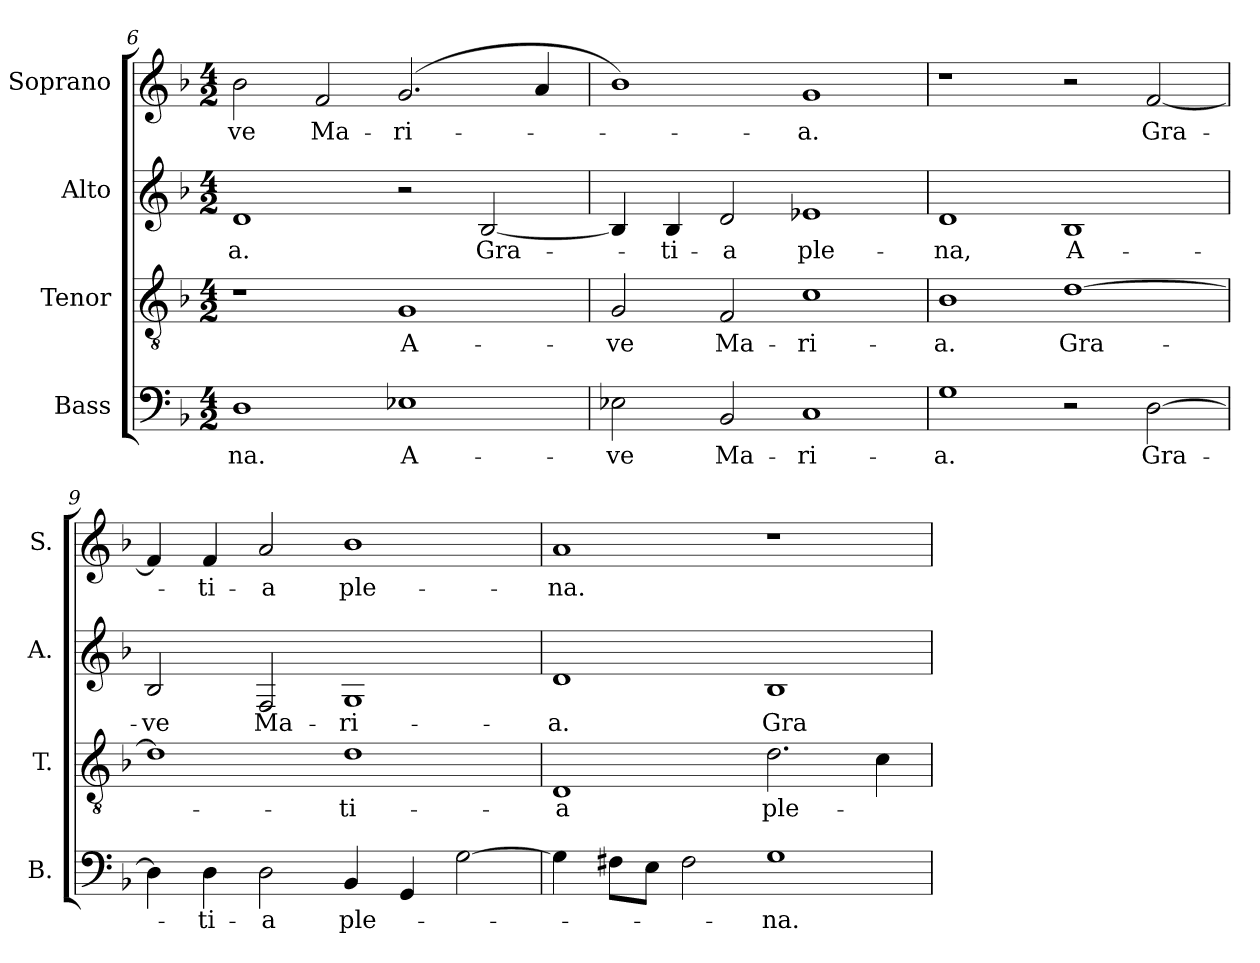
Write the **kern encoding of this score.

**kern	**text	**kern	**text	**kern	**text	**kern	**text
*part4	*part4	*part3	*part3	*part2	*part2	*part1	*part1
*staff4	*staff4	*staff3	*staff3	*staff2	*staff2	*staff1	*staff1
*I"Bass	*	*I"Tenor	*	*I"Alto	*	*I"Soprano	*
*I'B.	*	*I'T.	*	*I'A.	*	*I'S.	*
*clefF4	*	*clefGv2	*	*clefG2	*	*clefG2	*
*	*	*ITrd7c12	*	*	*	*	*
*k[b-]	*	*k[b-]	*	*k[b-]	*	*k[b-]	*
*F:	*	*F:	*	*F:	*	*F:	*
*M4/2	*	*M4/2	*	*M4/2	*	*M4/2	*
=6	=6	=6	=6	=6	=6	=6	=6
!	!LO:LY:b:color=#000000	!	!	!	!	!	!
!	!	!	!	!	!LO:LY:b:color=#000000	!	!
!	!	!	!	!	!	!	!LO:LY:b:color=#000000
1Di	-na.	1r	.	1di	-a.	2b-i\	-ve
!	!	!	!	!	!	!	!LO:LY:b:color=#000000
.	.	.	.	.	.	2fi/	Ma-
!	!LO:LY:b:color=#000000	!	!	!	!	!	!
!	!	!	!LO:LY:b:color=#000000	!	!	!	!
!	!	!	!	!	!	!	!LO:LY:b:color=#000000
1E-Xi	A-	1GGi	A-	2r	.	(2.gi/	-ri-
!	!	!	!	!	!LO:LY:b:color=#000000	!	!
.	.	.	.	[2B-i/	Gra-	.	.
.	.	.	.	.	.	4ai/	.
=7	=7	=7	=7	=7	=7	=7	=7
!	!LO:LY:b:color=#000000	!	!	!	!	!	!
!	!	!	!LO:LY:b:color=#000000	!	!	!	!
2E-Xi\	-ve	2GGi/	-ve	4B-i/]	.	1b-i)	.
!	!	!	!	!	!LO:LY:b:color=#000000	!	!
.	.	.	.	4B-i/	-ti-	.	.
!	!LO:LY:b:color=#000000	!	!	!	!	!	!
!	!	!	!LO:LY:b:color=#000000	!	!	!	!
!	!	!	!	!	!LO:LY:b:color=#000000	!	!
2BB-i/	Ma-	2FFi/	Ma-	2di/	-a	.	.
!	!LO:LY:b:color=#000000	!	!	!	!	!	!
!	!	!	!LO:LY:b:color=#000000	!	!	!	!
!	!	!	!	!	!LO:LY:b:color=#000000	!	!
!	!	!	!	!	!	!	!LO:LY:b:color=#000000
1Ci	-ri-	1Ci	-ri-	1e-Xi	ple-	1gi	-a.
!!LO:LB:g=z
=8	=8	=8	=8	=8	=8	=8	=8
!	!LO:LY:b:color=#000000	!	!	!	!	!	!
!	!	!	!LO:LY:b:color=#000000	!	!	!	!
!	!	!	!	!	!LO:LY:b:color=#000000	!	!
1Gi	-a.	1BB-i	-a.	1di	-na,	1r	.
!	!	!	!LO:LY:b:color=#000000	!	!	!	!
!	!	!	!	!	!LO:LY:b:color=#000000	!	!
2r	.	[1Di	Gra-	1B-i	A-	2r	.
!	!LO:LY:b:color=#000000	!	!	!	!	!	!
!	!	!	!	!	!	!	!LO:LY:b:color=#000000
[2Di\	Gra-	.	.	.	.	[2fi/	Gra-
=9	=9	=9	=9	=9	=9	=9	=9
!	!	!	!	!	!LO:LY:b:color=#000000	!	!
4Di\]	.	1Di]	.	2B-i/	-ve	4fi/]	.
!	!LO:LY:b:color=#000000	!	!	!	!	!	!
!	!	!	!	!	!	!	!LO:LY:b:color=#000000
4Di\	-ti-	.	.	.	.	4fi/	-ti-
!	!LO:LY:b:color=#000000	!	!	!	!	!	!
!	!	!	!	!	!LO:LY:b:color=#000000	!	!
!	!	!	!	!	!	!	!LO:LY:b:color=#000000
2Di\	-a	.	.	2Fi/	Ma-	2ai/	-a
!	!LO:LY:b:color=#000000	!	!	!	!	!	!
!	!	!	!LO:LY:b:color=#000000	!	!	!	!
!	!	!	!	!	!LO:LY:b:color=#000000	!	!
!	!	!	!	!	!	!	!LO:LY:b:color=#000000
4BB-i/	ple-	1Di	-ti-	1Gi	-ri-	1b-i	ple-
4GGi/	.	.	.	.	.	.	.
[2Gi\	.	.	.	.	.	.	.
=10	=10	=10	=10	=10	=10	=10	=10
!	!	!	!LO:LY:b:color=#000000	!	!	!	!
!	!	!	!	!	!LO:LY:b:color=#000000	!	!
!	!	!	!	!	!	!	!LO:LY:b:color=#000000
4Gi\]	.	1DDi	-a	1di	-a.	1ai	-na.
8F#Xi\L	.	.	.	.	.	.	.
8Ei\J	.	.	.	.	.	.	.
2F#i\	.	.	.	.	.	.	.
!	!LO:LY:b:color=#000000	!	!	!	!	!	!
!	!	!	!LO:LY:b:color=#000000	!	!	!	!
!	!	!	!	!	!LO:LY:b:color=#000000	!	!
1Gi	-na.	2.Di\	ple-	1B-i	Gra-	1r	.
.	.	4Ci\	.	.	.	.	.
=	=	=	=	=	=	=	=
*-	*-	*-	*-	*-	*-	*-	*-
